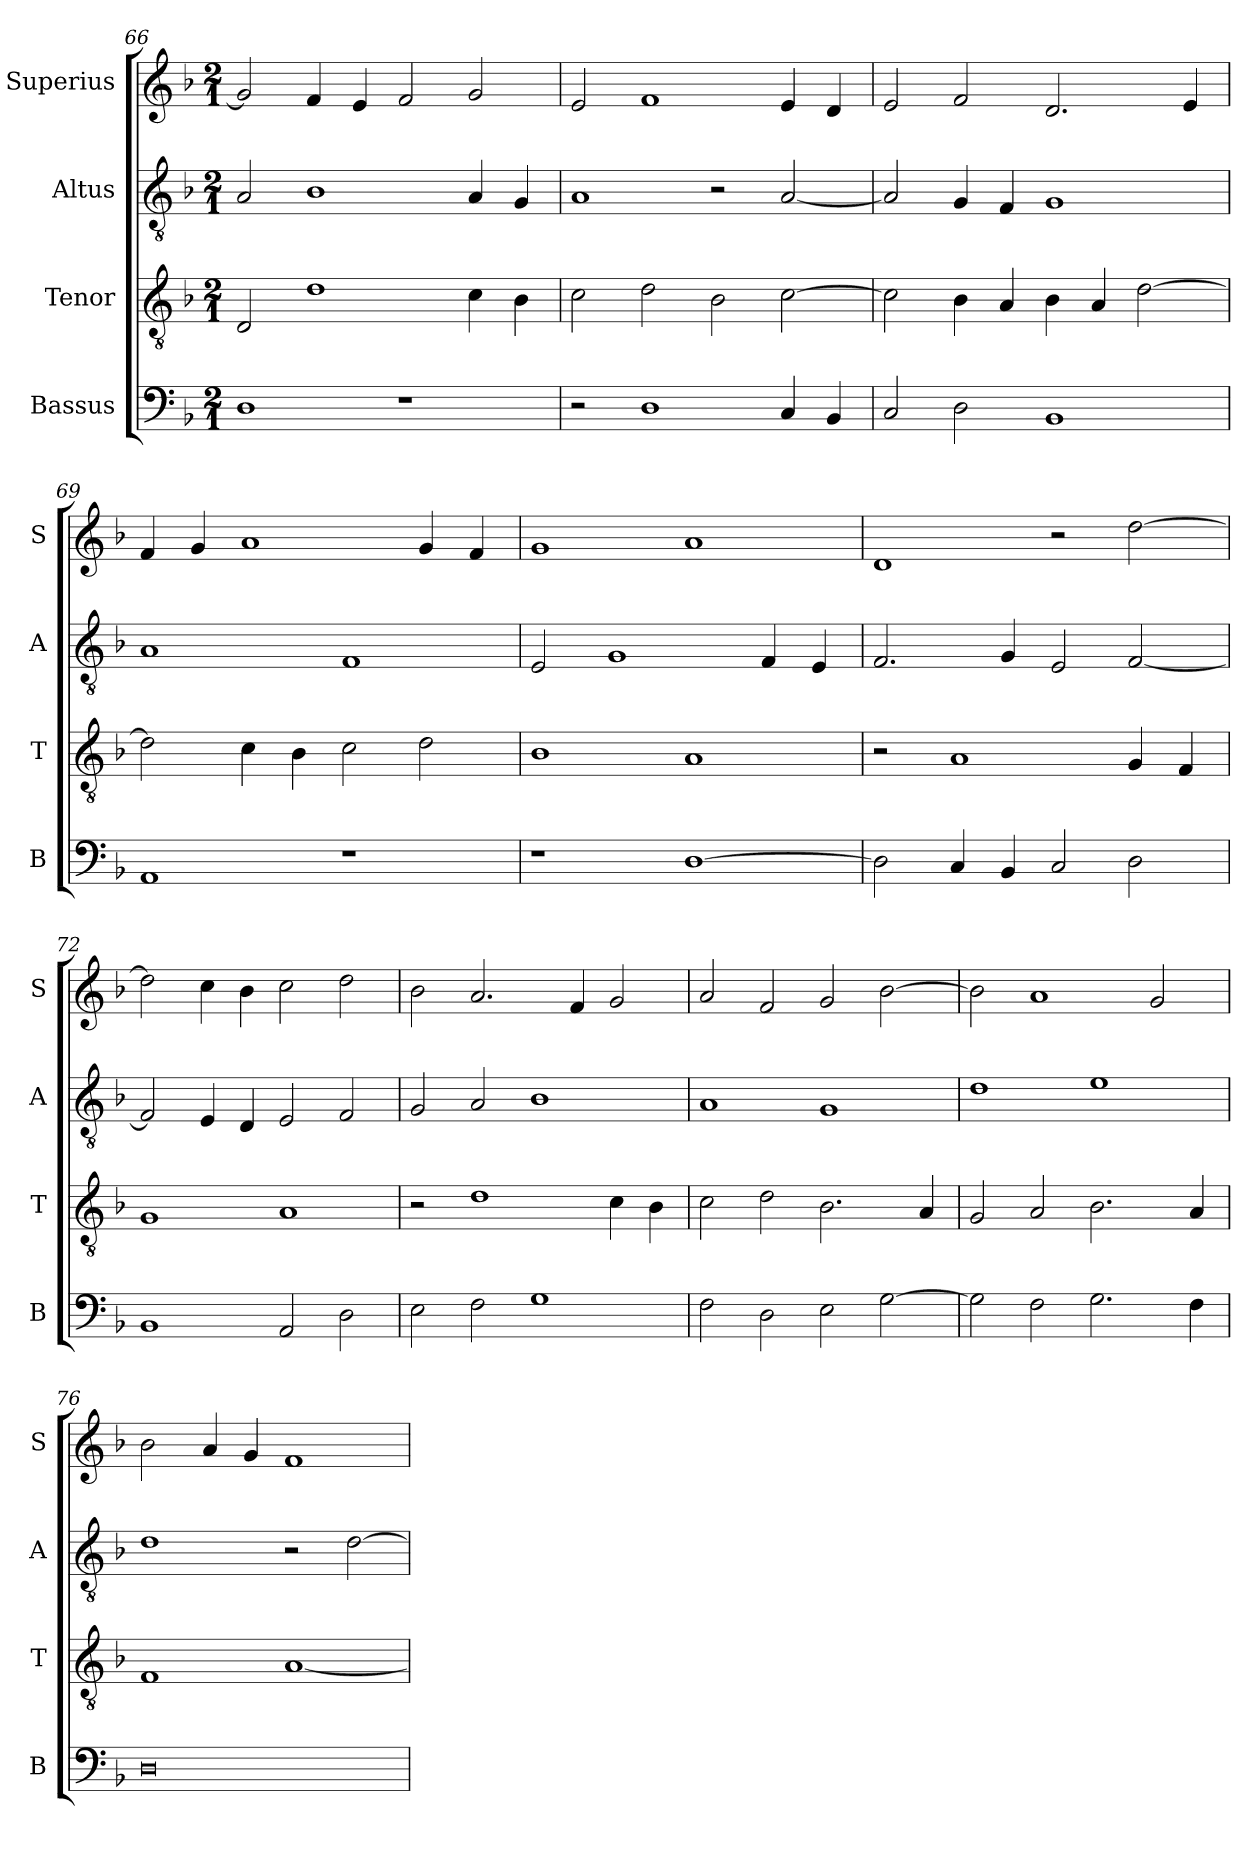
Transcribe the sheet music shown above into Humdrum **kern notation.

**kern	**kern	**kern	**kern
*part4	*part3	*part2	*part1
*staff4	*staff3	*staff2	*staff1
*I"Bassus	*I"Tenor	*I"Altus	*I"Superius
*I'B	*I'T	*I'A	*I'S
*clefF4	*clefGv2	*clefGv2	*clefG2
*k[b-]	*k[b-]	*k[b-]	*k[b-]
*F:	*F:	*F:	*F:
*M2/1	*M2/1	*M2/1	*M2/1
=66	=66	=66	=66
1D	2D	2A	2g]
.	1d	1B-	4f
.	.	.	4e
1r	.	.	2f
.	4c	4A	2g
.	4B-	4G	.
=67	=67	=67	=67
2r	2c	1A	2e
1D	2d	.	1f
.	2B-	2r	.
4C	[2c	[2A	4e
4BB-	.	.	4d
=68	=68	=68	=68
2C	2c]	2A]	2e
2D	4B-	4G	2f
.	4A	4F	.
1BB-	4B-	1G	2.d
.	4A	.	.
.	[2d	.	.
.	.	.	4e
=69	=69	=69	=69
1AA	2d]	1A	4f
.	.	.	4g
.	4c	.	1a
.	4B-	.	.
1r	2c	1F	.
.	2d	.	4g
.	.	.	4f
=70	=70	=70	=70
1r	1B-	2E	1g
.	.	1G	.
[1D	1A	.	1a
.	.	4F	.
.	.	4E	.
=71	=71	=71	=71
2D]	2r	2.F	1d
4C	1A	.	.
4BB-	.	4G	.
2C	.	2E	2r
2D	4G	[2F	[2dd
.	4F	.	.
=72	=72	=72	=72
1BB-	1G	2F]	2dd]
.	.	4E	4cc
.	.	4D	4b-
2AA	1A	2E	2cc
2D	.	2F	2dd
=73	=73	=73	=73
2E	2r	2G	2b-
2F	1d	2A	2.a
1G	.	1B-	.
.	.	.	4f
.	4c	.	2g
.	4B-	.	.
=74	=74	=74	=74
2F	2c	1A	2a
2D	2d	.	2f
2E	2.B-	1G	2g
[2G	.	.	[2b-
.	4A	.	.
=75	=75	=75	=75
2G]	2G	1d	2b-]
2F	2A	.	1a
2.G	2.B-	1e	.
.	.	.	2g
4F	4A	.	.
=76	=76	=76	=76
0D	1F	1d	2b-
.	.	.	4a
.	.	.	4g
.	[1A	2r	1f
.	.	[2d	.
=	=	=	=
*-	*-	*-	*-
